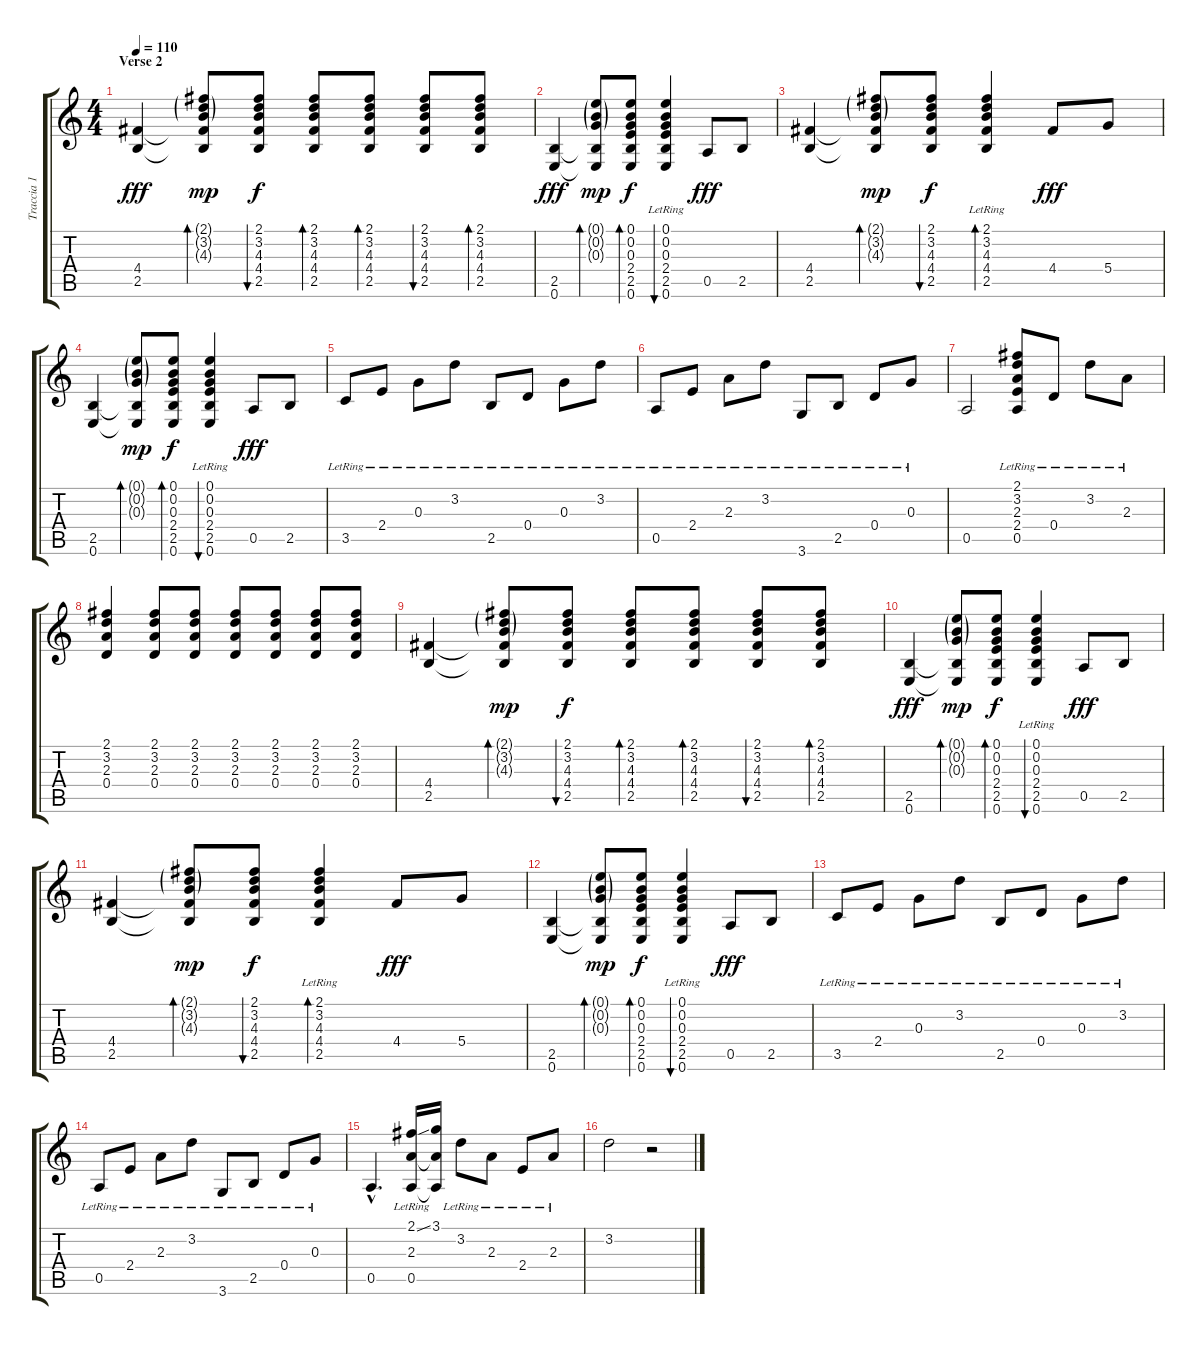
\track ("Traccia 1" "Traccia 1") {instrument acousticguitarsteel}
\staff {score tabs}
\tuning (E4 B3 G3 D3 A2 E2) {hide}
\ts (4 4)
\section ("" "Verse 2")
\tempo 110
\clef g2
\ks c
(4.4 2.5).4{dy fff} (2.1{g} 3.2{g} 4.3{g} 4.4{t} 2.5{t}).8{bd 60 dy mp} (2.1 3.2 4.3 4.4 2.5).8{bu 60 dy f} (2.1 3.2 4.3 4.4 2.5).8{bd 60} (2.1 3.2 4.3 4.4 2.5).8{bd 60} (2.1 3.2 4.3 4.4 2.5).8{bu 60} (2.1 3.2 4.3 4.4 2.5).8{bd 60} |
(2.5 0.6).4{dy fff} (0.1{g} 0.2{g} 0.3{g} 2.5{t} 0.6{t}).8{bd 60 dy mp} (0.1 0.2 0.3 2.4 2.5 0.6).8{bd 60 dy f} (0.1{lr} 0.2{lr} 0.3{lr} 2.4{lr} 2.5{lr} 0.6{lr}).4{bu 60} 0.5.8{dy fff} 2.5.8 |
(4.4 2.5).4 (2.1{g} 3.2{g} 4.3{g} 4.4{t} 2.5{t}).8{bd 60 dy mp} (2.1 3.2 4.3 4.4 2.5).8{bu 60 dy f} (2.1{lr} 3.2{lr} 4.3{lr} 4.4{lr} 2.5{lr}).4{bd 60} 4.4.8{dy fff} 5.4.8 |
(2.5 0.6).4 (0.1{g} 0.2{g} 0.3{g} 2.5{t} 0.6{t}).8{bd 60 dy mp} (0.1 0.2 0.3 2.4 2.5 0.6).8{bd 60 dy f} (0.1{lr} 0.2{lr} 0.3{lr} 2.4{lr} 2.5{lr} 0.6{lr}).4{bu 60} 0.5.8{dy fff} 2.5.8 |
3.5{lr}.8 2.4{lr}.8 0.3{lr}.8 3.2{lr}.8 2.5{lr}.8 0.4{lr}.8 0.3{lr}.8 3.2{lr}.8 |
0.5{lr}.8 2.4{lr}.8 2.3{lr}.8 3.2{lr}.8 3.6{lr}.8 2.5{lr}.8 0.4{lr}.8 0.3{lr}.8 |
0.5.2 (2.1 3.2{lr} 2.3{lr} 2.4{lr} 0.5{lr}).8 0.4{lr}.8 3.2{lr}.8 2.3{lr}.8 |
(2.1 3.2 2.3 0.4).4 (2.1 3.2 2.3 0.4).8 (2.1 3.2 2.3 0.4).8 (2.1 3.2 2.3 0.4).8 (2.1 3.2 2.3 0.4).8 (2.1 3.2 2.3 0.4).8 (2.1 3.2 2.3 0.4).8 |
(4.4 2.5).4 (2.1{g} 3.2{g} 4.3{g} 4.4{t} 2.5{t}).8{bd 60 dy mp} (2.1 3.2 4.3 4.4 2.5).8{bu 60 dy f} (2.1 3.2 4.3 4.4 2.5).8{bd 60} (2.1 3.2 4.3 4.4 2.5).8{bd 60} (2.1 3.2 4.3 4.4 2.5).8{bu 60} (2.1 3.2 4.3 4.4 2.5).8{bd 60} |
(2.5 0.6).4{dy fff} (0.1{g} 0.2{g} 0.3{g} 2.5{t} 0.6{t}).8{bd 60 dy mp} (0.1 0.2 0.3 2.4 2.5 0.6).8{bd 60 dy f} (0.1{lr} 0.2{lr} 0.3{lr} 2.4{lr} 2.5{lr} 0.6{lr}).4{bu 60} 0.5.8{dy fff} 2.5.8 |
(4.4 2.5).4 (2.1{g} 3.2{g} 4.3{g} 4.4{t} 2.5{t}).8{bd 60 dy mp} (2.1 3.2 4.3 4.4 2.5).8{bu 60 dy f} (2.1{lr} 3.2{lr} 4.3{lr} 4.4{lr} 2.5{lr}).4{bd 60} 4.4.8{dy fff} 5.4.8 |
(2.5 0.6).4 (0.1{g} 0.2{g} 0.3{g} 2.5{t} 0.6{t}).8{bd 60 dy mp} (0.1 0.2 0.3 2.4 2.5 0.6).8{bd 60 dy f} (0.1{lr} 0.2{lr} 0.3{lr} 2.4{lr} 2.5{lr} 0.6{lr}).4{bu 60} 0.5.8{dy fff} 2.5.8 |
3.5{lr}.8 2.4{lr}.8 0.3{lr}.8 3.2{lr}.8 2.5{lr}.8 0.4{lr}.8 0.3{lr}.8 3.2{lr}.8 |
0.5{lr}.8 2.4{lr}.8 2.3{lr}.8 3.2{lr}.8 3.6{lr}.8 2.5{lr}.8 0.4{lr}.8 0.3{lr}.8 |
0.5{hac}.4{d} (2.1{ss} 2.3 0.5{lr}).16 (3.1 2.3{t} 0.5{t}).16 3.2{lr}.8 2.3{lr}.8 2.4{lr}.8 2.3{lr}.8 |
3.2.2 r.2
